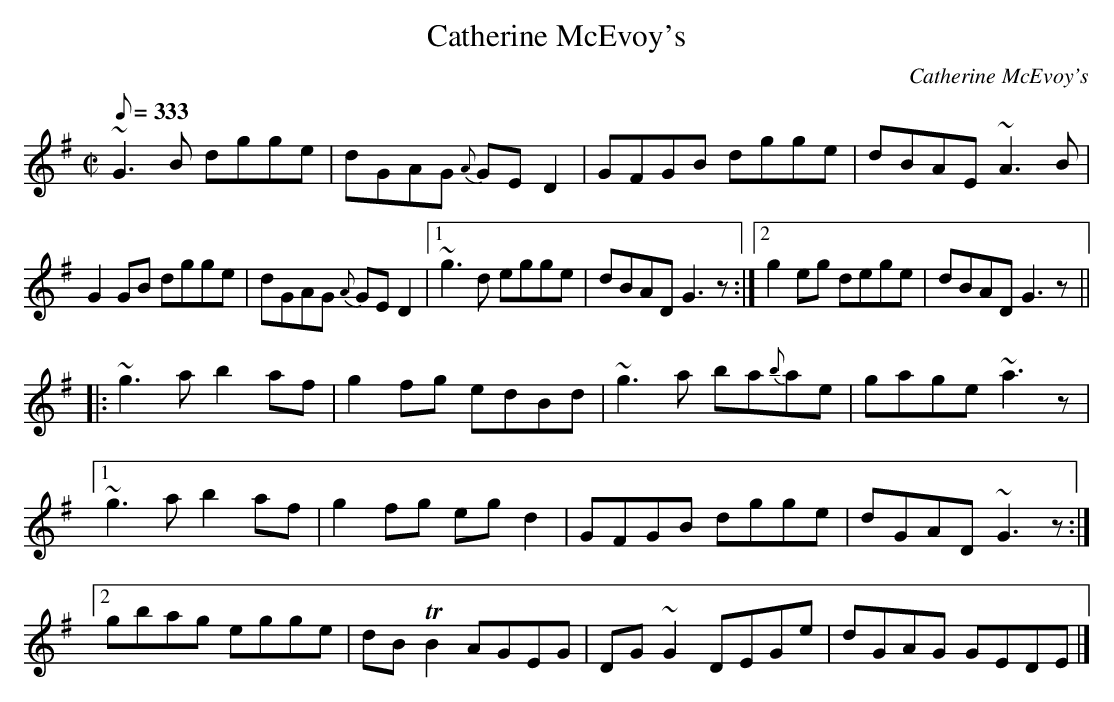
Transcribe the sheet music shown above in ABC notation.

X:1
T:Catherine McEvoy's
C:Catherine McEvoy's
L:1/8
Q:333
M:C|
K:G
~G3 B dgge|dGAG {A}GE D2|GFGB dgge|dBAE ~A3 B|
G2 GB dgge|dGAG {A}GE D2|[1~g3 d egge|dBAD G3 z:|[2g2 eg dege|dBAD G3 z||
|:~g3 a b2 af|g2 fg edBd|~g3 a ba{b}ae|gage ~a3 z|
[1~g3 a b2 af|g2fg eg d2|GFGB dgge|dGAD ~G3 z:|
[2 gbag egge|dB TB2 AGEG|DG ~G2 DEGe|dGAG GEDE|]
